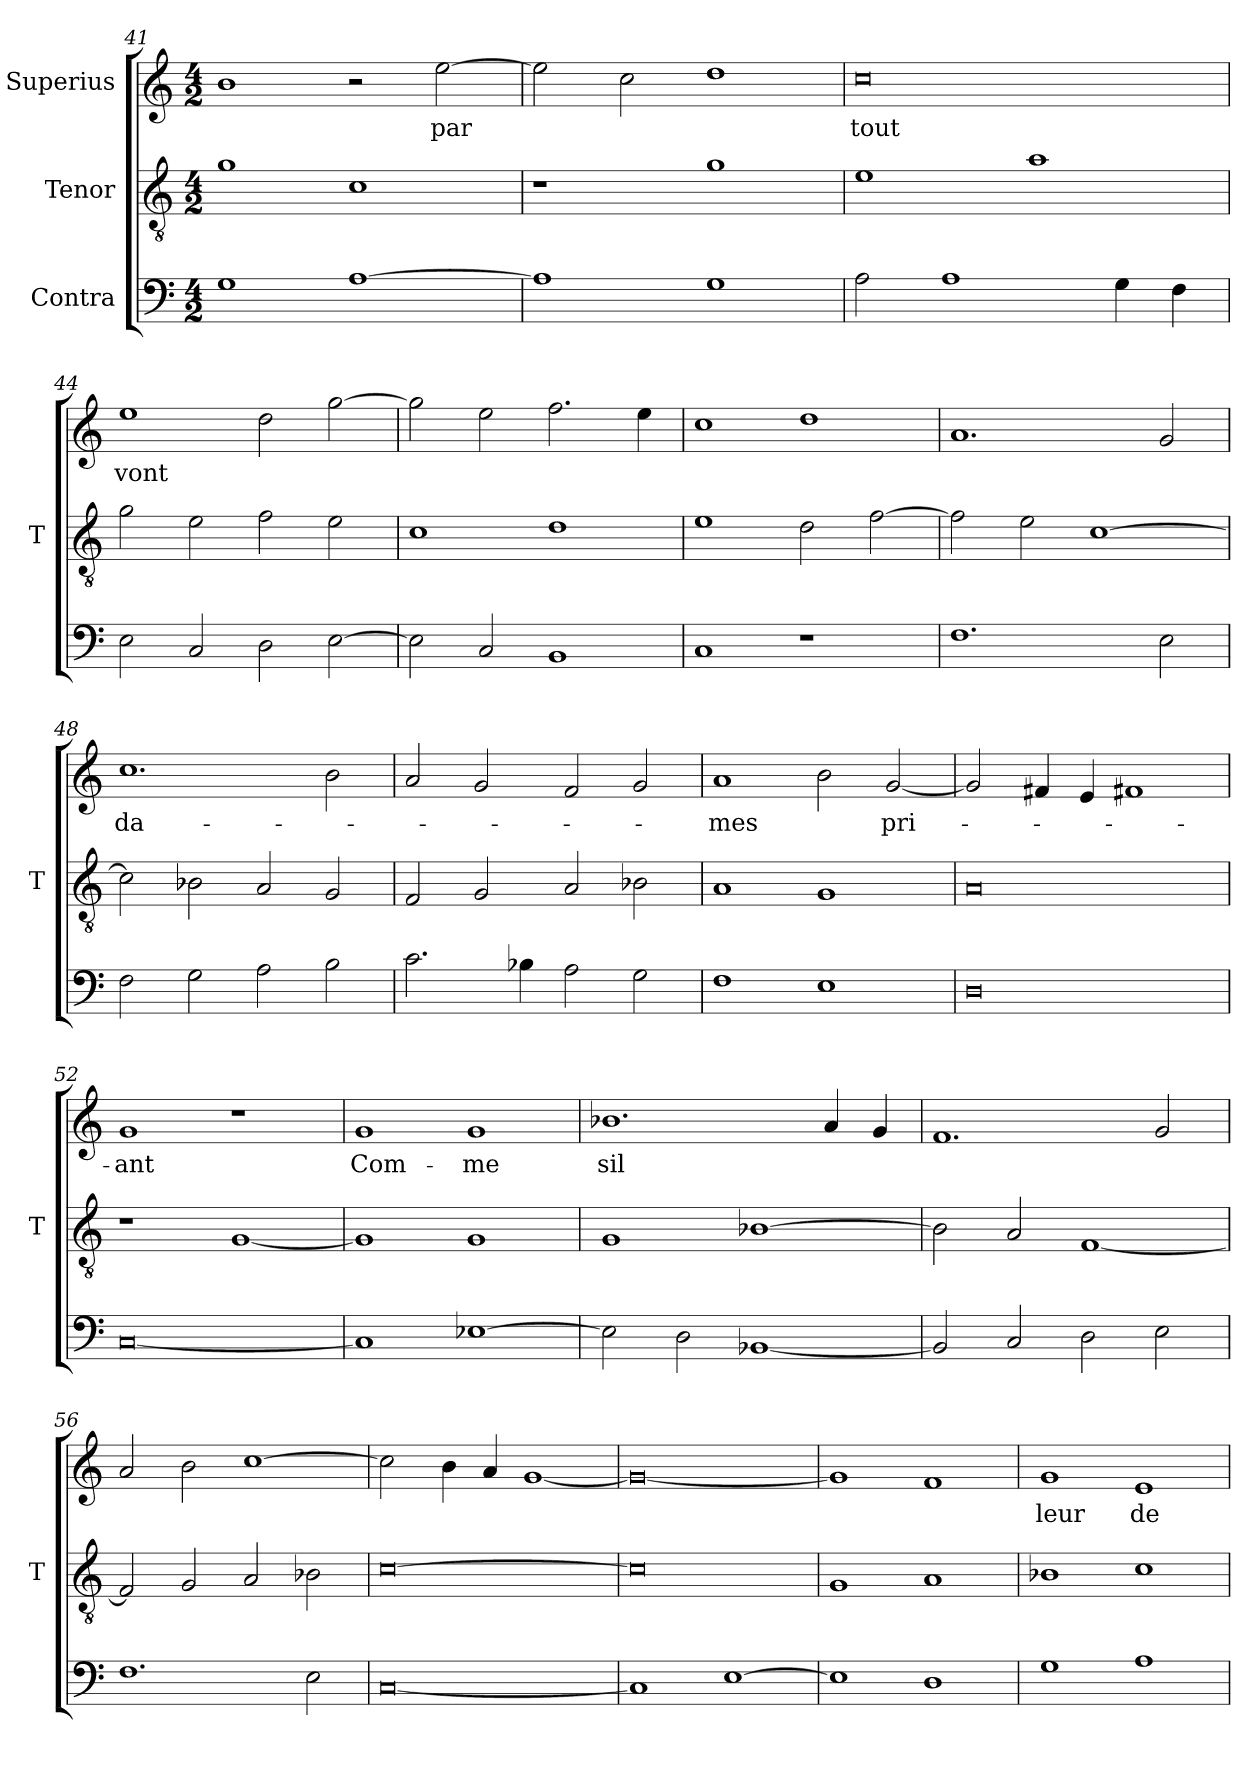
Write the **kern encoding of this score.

**kern	**kern	**kern	**text
*part3	*part2	*part1	*part1
*staff3	*staff2	*staff1	*staff1
*I"Contra	*I"Tenor	*I"Superius	*
*	*I'T	*	*
*clefF4	*clefGv2	*clefG2	*
*M4/2	*M4/2	*M4/2	*
=41	=41	=41	=41
1G	1g	1b	.
[1A	1c	2r	.
.	.	[2ee	-par
=42	=42	=42	=42
1A]	1r	2ee]	.
.	.	2cc	.
1G	1g	1dd	.
=43	=43	=43	=43
2A	1e	0cc	-tout
1A	.	.	.
.	1a	.	.
4G	.	.	.
4F	.	.	.
=44	=44	=44	=44
2E	2g	1ee	-vont
2C	2e	.	.
2D	2f	2dd	.
[2E	2e	[2gg	.
=45	=45	=45	=45
2E]	1c	2gg]	.
2C	.	2ee	.
1BB	1d	2.ff	.
.	.	4ee	.
=46	=46	=46	=46
1C	1e	1cc	.
1r	2d	1dd	.
.	[2f	.	.
=47	=47	=47	=47
1.F	2f]	1.a	.
.	2e	.	.
.	[1c	.	.
2E	.	2g	.
=48	=48	=48	=48
2F	2c]	1.cc	da-
2G	2B-X	.	.
2A	2A	.	.
2B	2G	2b	.
=49	=49	=49	=49
2.c	2F	2a	.
.	2G	2g	.
4B-X	.	.	.
2A	2A	2f	.
2G	2B-X	2g	.
=50	=50	=50	=50
1F	1A	1a	-mes
1E	1G	2b	.
.	.	[2g	pri-
=51	=51	=51	=51
0D	0A	2g]	.
.	.	4f#X	.
.	.	4e	.
.	.	1f#X	.
=52	=52	=52	=52
[0C	1r	1g	-ant
.	[1G	1r	.
=53	=53	=53	=53
1C]	1G]	1g	Com-
[1E-X	1G	1g	-me
=54	=54	=54	=54
2E-]	1G	1.b-X	-sil
2D	.	.	.
[1BB-X	[1B-X	.	.
.	.	4a	.
.	.	4g	.
=55	=55	=55	=55
2BB-]	2B-]	1.f	.
2C	2A	.	.
2D	[1F	.	.
2E	.	2g	.
=56	=56	=56	=56
1.F	2F]	2a	.
.	2G	2b	.
.	2A	[1cc	.
2E	2B-X	.	.
=57	=57	=57	=57
[0C	[0c	2cc]	.
.	.	4b	.
.	.	4a	.
.	.	[1g	.
=58	=58	=58	=58
1C]	0c]	0g_	.
[1E	.	.	.
=59	=59	=59	=59
1E]	1G	1g]	.
1D	1A	1f	.
=60	=60	=60	=60
1G	1B-X	1g	-leur
1A	1c	1e	de-
=	=	=	=
*-	*-	*-	*-
